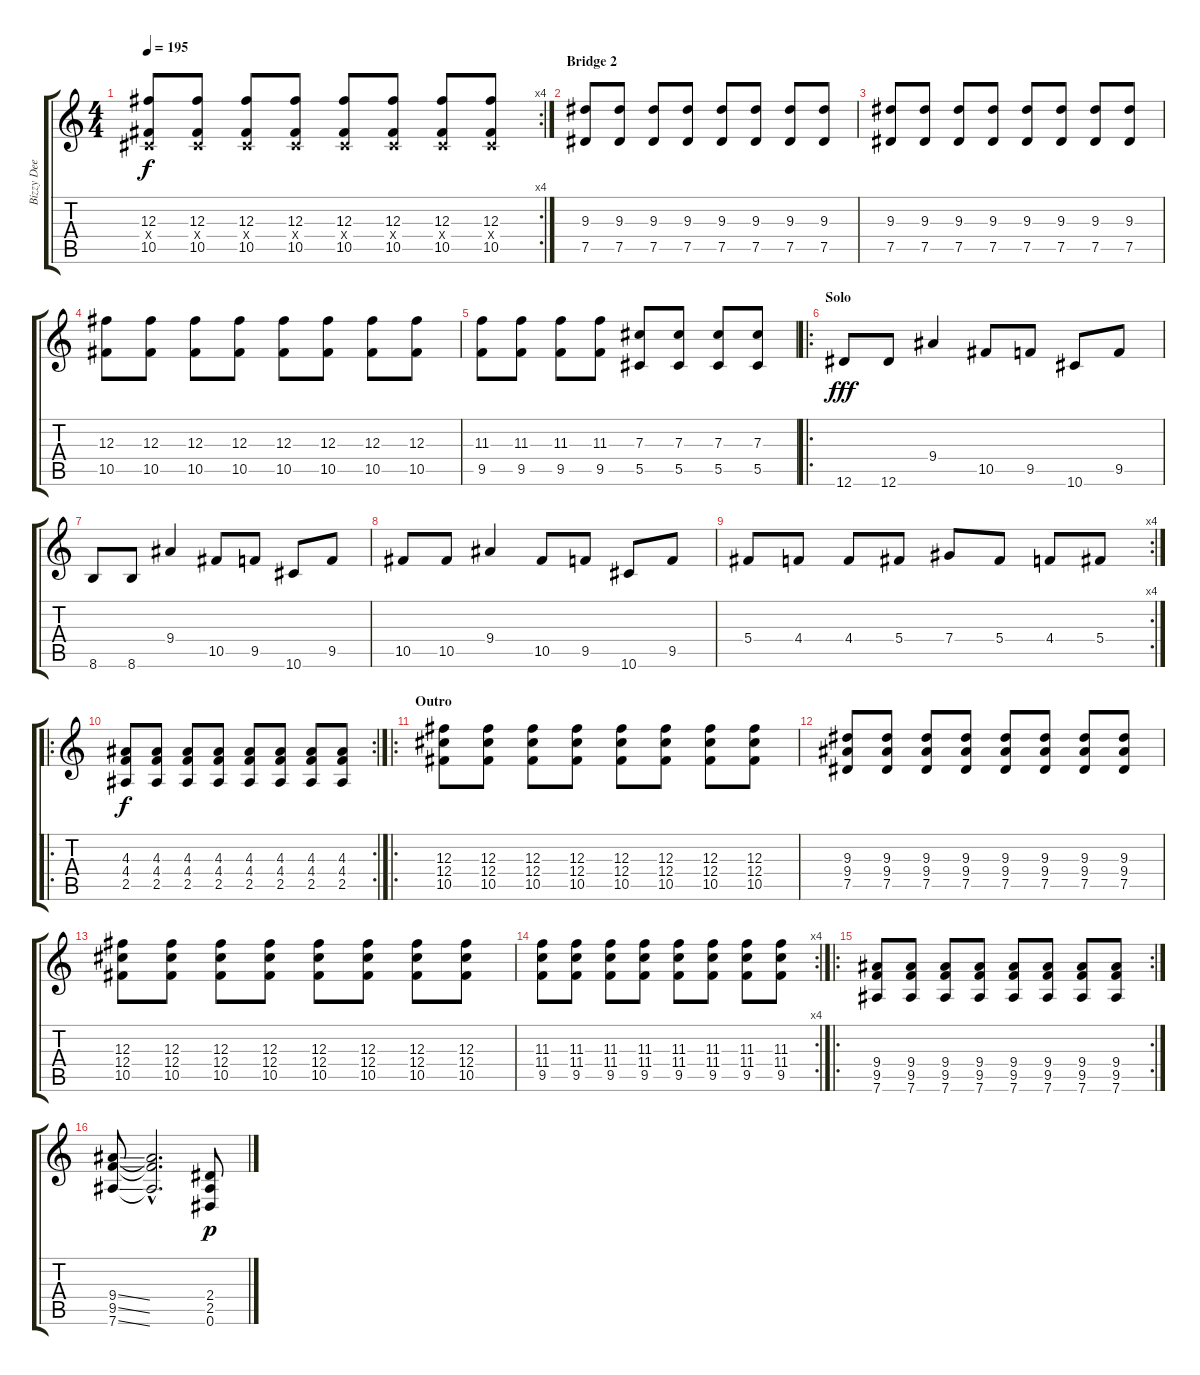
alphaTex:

\track ("Bizzy Dee" "Bizzy Dee") {instrument distortionguitar}
\staff {score tabs}
\tuning (Eb4 Bb3 Gb3 Db3 Ab2 Eb2) {hide}
\rc 4
\ts (4 4)
\tempo 195
\clef g2
\ks c
(12.3 0.4{x} 10.5).8{dy f} (12.3 0.4{x} 10.5).8 (12.3 0.4{x} 10.5).8 (12.3 0.4{x} 10.5).8 (12.3 0.4{x} 10.5).8 (12.3 0.4{x} 10.5).8 (12.3 0.4{x} 10.5).8 (12.3 0.4{x} 10.5).8 |
\section ("" "Bridge 2")
(9.3 7.5).8{volume 12} (9.3 7.5).8 (9.3 7.5).8 (9.3 7.5).8 (9.3 7.5).8 (9.3 7.5).8 (9.3 7.5).8 (9.3 7.5).8 |
(9.3 7.5).8 (9.3 7.5).8 (9.3 7.5).8 (9.3 7.5).8 (9.3 7.5).8 (9.3 7.5).8 (9.3 7.5).8 (9.3 7.5).8 |
(12.3 10.5).8 (12.3 10.5).8 (12.3 10.5).8 (12.3 10.5).8 (12.3 10.5).8 (12.3 10.5).8 (12.3 10.5).8 (12.3 10.5).8 |
(11.3 9.5).8 (11.3 9.5).8 (11.3 9.5).8 (11.3 9.5).8 (7.3 5.5).8 (7.3 5.5).8 (7.3 5.5).8 (7.3 5.5).8 |
\ro
\section ("" "Solo")
12.6.8{dy fff} 12.6.8 9.4.4 10.5.8 9.5.8 10.6.8 9.5.8 |
8.6.8 8.6.8 9.4.4 10.5.8 9.5.8 10.6.8 9.5.8 |
10.5.8 10.5.8 9.4.4 10.5.8 9.5.8 10.6.8 9.5.8 |
\rc 4
5.4.8 4.4.8 4.4.8 5.4.8 7.4.8 5.4.8 4.4.8 5.4.8 |
\ro
\rc 2
(4.3 4.4 2.5).8{dy f volume 10} (4.3 4.4 2.5).8 (4.3 4.4 2.5).8 (4.3 4.4 2.5).8 (4.3 4.4 2.5).8 (4.3 4.4 2.5).8 (4.3 4.4 2.5).8 (4.3 4.4 2.5).8 |
\ro
\section ("" "Outro")
(12.3 12.4 10.5).8 (12.3 12.4 10.5).8 (12.3 12.4 10.5).8 (12.3 12.4 10.5).8 (12.3 12.4 10.5).8 (12.3 12.4 10.5).8 (12.3 12.4 10.5).8 (12.3 12.4 10.5).8 |
(9.3 9.4 7.5).8 (9.3 9.4 7.5).8 (9.3 9.4 7.5).8 (9.3 9.4 7.5).8 (9.3 9.4 7.5).8 (9.3 9.4 7.5).8 (9.3 9.4 7.5).8 (9.3 9.4 7.5).8 |
(12.3 12.4 10.5).8 (12.3 12.4 10.5).8 (12.3 12.4 10.5).8 (12.3 12.4 10.5).8 (12.3 12.4 10.5).8 (12.3 12.4 10.5).8 (12.3 12.4 10.5).8 (12.3 12.4 10.5).8 |
\rc 4
(11.3 11.4 9.5).8 (11.3 11.4 9.5).8 (11.3 11.4 9.5).8 (11.3 11.4 9.5).8 (11.3 11.4 9.5).8 (11.3 11.4 9.5).8 (11.3 11.4 9.5).8 (11.3 11.4 9.5).8 |
\ro
\rc 2
(9.4 9.5 7.6).8 (9.4 9.5 7.6).8 (9.4 9.5 7.6).8 (9.4 9.5 7.6).8 (9.4 9.5 7.6).8 (9.4 9.5 7.6).8 (9.4 9.5 7.6).8 (9.4 9.5 7.6).8 |
(9.4{ss} 9.5{ss} 7.6{ss}).8 (9.4{hac t} 9.5{hac t} 7.6{hac t}).2{d} (2.4 2.5 0.6).8{dy p}
